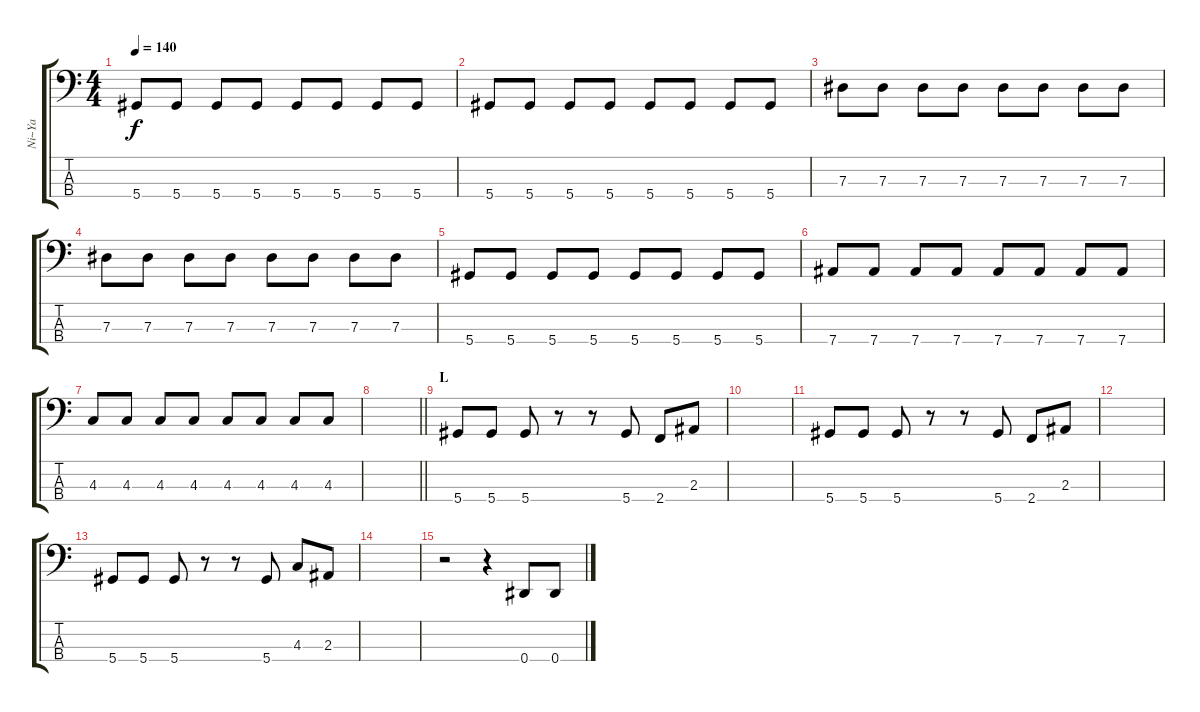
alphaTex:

\track ("Ni~Ya" "Ni~Ya") {instrument electricbasspick}
\staff {score tabs}
\tuning (Gb2 Db2 Ab1 Eb1) {hide}
\ts (4 4)
\tempo 140
\clef f4
\ks c
5.4.8{dy f} 5.4.8 5.4.8 5.4.8 5.4.8 5.4.8 5.4.8 5.4.8 |
5.4.8 5.4.8 5.4.8 5.4.8 5.4.8 5.4.8 5.4.8 5.4.8 |
7.3.8 7.3.8 7.3.8 7.3.8 7.3.8 7.3.8 7.3.8 7.3.8 |
7.3.8 7.3.8 7.3.8 7.3.8 7.3.8 7.3.8 7.3.8 7.3.8 |
5.4.8 5.4.8 5.4.8 5.4.8 5.4.8 5.4.8 5.4.8 5.4.8 |
7.4.8 7.4.8 7.4.8 7.4.8 7.4.8 7.4.8 7.4.8 7.4.8 |
4.3.8 4.3.8 4.3.8 4.3.8 4.3.8 4.3.8 4.3.8 4.3.8 |
\barLineRight lightlight
|
\section ("" "L")
5.4.8 5.4.8 5.4.8 r.8 r.8 5.4.8 2.4.8 2.3.8 |
|
5.4.8 5.4.8 5.4.8 r.8 r.8 5.4.8 2.4.8 2.3.8 |
|
5.4.8 5.4.8 5.4.8 r.8 r.8 5.4.8 4.3.8 2.3.8 |
|
r.2 r.4 0.4.8 0.4.8
